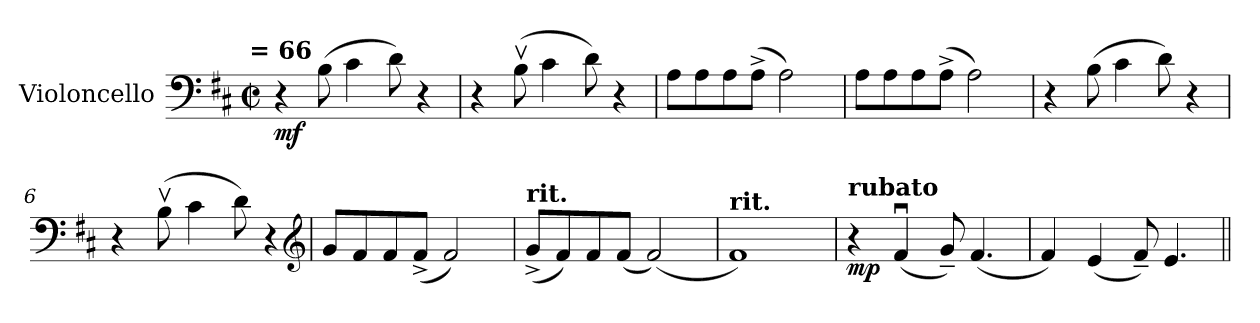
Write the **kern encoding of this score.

**kern	**dynam
*part1	*part1
*staff1	*staff1
*I"Violoncello	*
*I'Vc.	*
*clefF4	*
*k[f#c#]	*
!!LO:TX:omd:t= = 66
*M2/2	*
*met(c|)	*
*MM132	*
=1	=1
!	!LO:DY:b
4r	mf
(>8B\	.
4c#\	.
8d\)	.
4r	.
=2	=2
4r	.
(>8Bv\	.
4c#\	.
8d\)	.
4r	.
=3	=3
8A\L	.
8A\	.
8A\	.
(>8A^\J	.
2A\)	.
=4	=4
8A\L	.
8A\	.
8A\	.
(>8A^\J	.
2A\)	.
=5	=5
4r	.
(>8B\	.
4c#\	.
8d\)	.
4r	.
=6	=6
4r	.
(>8Bv\	.
4c#\	.
8d\)	.
4r	.
*clefG2	*
!!LO:LB:g=z
=7	=7
8g/L	.
8f#/	.
8f#/	.
(<8f#^/J	.
2f#/)	.
=8	=8
!LO:TX:B:t=rit.	!
(<8g^/L	.
8f#/)	.
8f#/	.
(<8f#/J	.
(<2f#/)	.
=9	=9
!LO:TX:B:t=rit.	!
1f#)	.
=10	=10
*MM120	*
!LO:TX:B:t=rubato	!
!	!LO:DY:b
4r	mp
(<4f#u/	.
8g~/)	.
(<4.f#/	.
=11	=11
4f#/)	.
(<4e/	.
8f#~/)	.
4.e/	.
=||	=||
*-	*-
